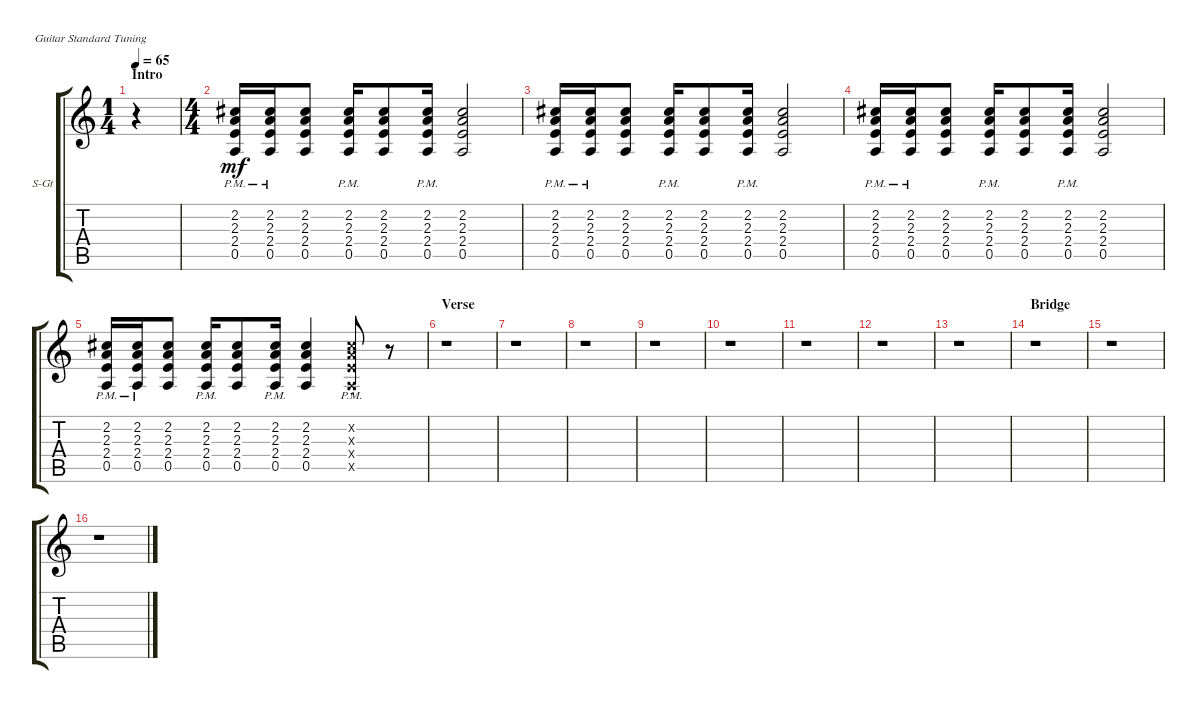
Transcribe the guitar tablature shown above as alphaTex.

\bracketExtendMode groupsimilarinstruments
\firstSystemTrackNameOrientation horizontal
\otherSystemsTrackNameOrientation horizontal
\track ("Steel Guitar" "S-Gt") {instrument acousticguitarsteel}
\staff {score tabs}
\tuning (E4 B3 G3 D3 A2 E2)
\ts (1 4)
\section ("" "Intro")
\tempo 65
\clef g2
\scale
0.395904
\ks c
r.4{dy mf instrument acousticguitarsteel} |
\ts (4 4)
\scale
0.395904 (2.2{pm} 2.3{pm} 2.4{pm} 0.5{pm}).16 (2.2{pm} 2.3{pm} 2.4{pm} 0.5{pm}).16 (2.2 2.3 2.4 0.5).8 (2.2{pm} 2.3{pm} 2.4{pm} 0.5{pm}).16 (2.2 2.3 2.4 0.5).8 (2.2{pm} 2.3{pm} 2.4{pm} 0.5{pm}).16 (2.2 2.3 2.4 0.5).2 |
\scale
0.208191 (2.2{pm} 2.3{pm} 2.4{pm} 0.5{pm}).16 (2.2{pm} 2.3{pm} 2.4{pm} 0.5{pm}).16 (2.2 2.3 2.4 0.5).8 (2.2{pm} 2.3{pm} 2.4{pm} 0.5{pm}).16 (2.2 2.3 2.4 0.5).8 (2.2{pm} 2.3{pm} 2.4{pm} 0.5{pm}).16 (2.2 2.3 2.4 0.5).2 |
\scale
0.333333 (2.2{pm} 2.3{pm} 2.4{pm} 0.5{pm}).16 (2.2{pm} 2.3{pm} 2.4{pm} 0.5{pm}).16 (2.2 2.3 2.4 0.5).8 (2.2{pm} 2.3{pm} 2.4{pm} 0.5{pm}).16 (2.2 2.3 2.4 0.5).8 (2.2{pm} 2.3{pm} 2.4{pm} 0.5{pm}).16 (2.2 2.3 2.4 0.5).2 |
\scale
0.333333 (2.2{pm} 2.3{pm} 2.4{pm} 0.5{pm}).16 (2.2{pm} 2.3{pm} 2.4{pm} 0.5{pm}).16 (2.2 2.3 2.4 0.5).8 (2.2{pm} 2.3{pm} 2.4{pm} 0.5{pm}).16 (2.2 2.3 2.4 0.5).8 (2.2{pm} 2.3{pm} 2.4{pm} 0.5{pm}).16 (2.2 2.3 2.4 0.5).4 (2.2{pm st x} 2.3{pm st x} 2.4{pm st x} 0.5{pm st x}).8 r.8 |
\section ("" "Verse")
\scale
0.333333 r.1 |
\scale
0.333333 r.1 |
\scale
0.333333 r.1 |
\scale
0.333333 r.1 |
\scale
0.333333 r.1 |
\scale
0.333333 r.1 |
\scale
0.333333 r.1 |
r.1 |
\section ("" "Bridge")
r.1 |
r.1 |
r.1
